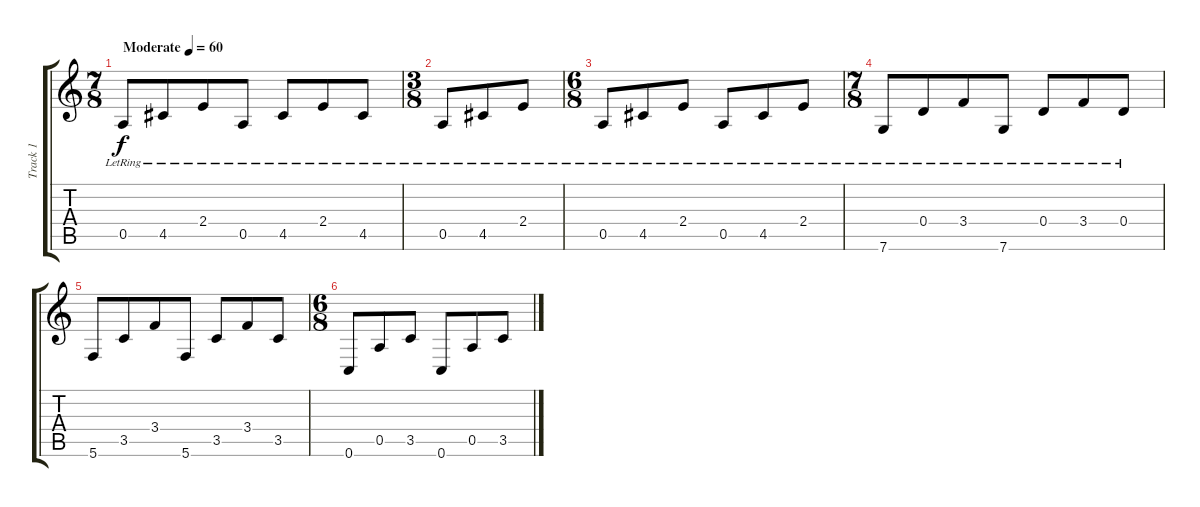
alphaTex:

\track ("Track 1" "Track 1") {instrument acousticguitarsteel}
\staff {score tabs}
\tuning (E4 B3 G3 D3 A2 C2) {hide}
\ts (7 8)
\tempo (60 "Moderate")
\clef g2
\ks c
0.5{lr}.8{dy f instrument acousticguitarsteel} 4.5{lr}.8 2.4{lr}.8 0.5{lr}.8 4.5{lr}.8 2.4{lr}.8 4.5{lr}.8 |
\ts (3 8)
0.5{lr}.8 4.5{lr}.8 2.4{lr}.8 |
\ts (6 8)
0.5{lr}.8 4.5{lr}.8 2.4{lr}.8 0.5{lr}.8 4.5{lr}.8 2.4{lr}.8 |
\ts (7 8)
7.6{lr}.8 0.4{lr}.8 3.4{lr}.8 7.6{lr}.8 0.4{lr}.8 3.4{lr}.8 0.4{lr}.8 |
5.6.8 3.5.8 3.4.8 5.6.8 3.5.8 3.4.8 3.5.8 |
\ts (6 8)
0.6.8 0.5.8 3.5.8 0.6.8 0.5.8 3.5.8
